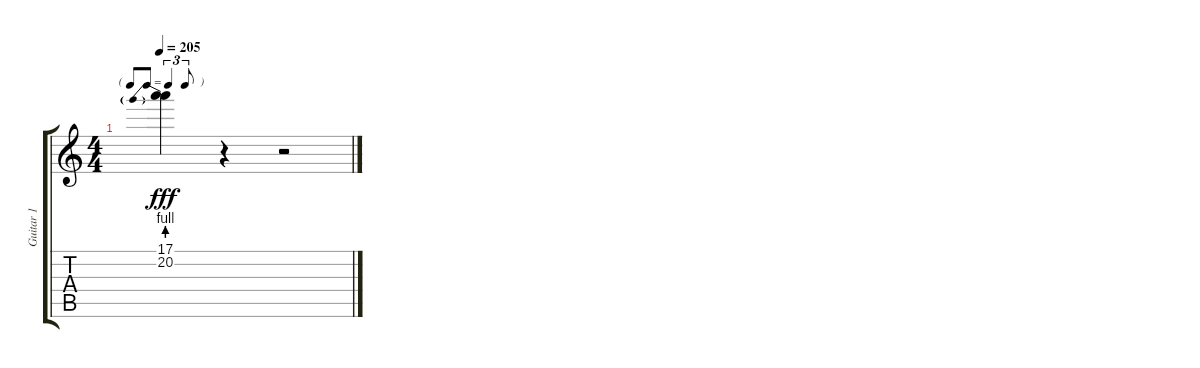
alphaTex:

\track ("Guitar 1" "Guitar 1") {instrument distortionguitar}
\staff {score tabs}
\tuning (E4 B3 G3 D3 A2 E2) {hide}
\ts (4 4)
\tf triplet8th
\tempo 205
\clef g2
\ks c
(17.1 20.2{be (prebend 0 4 60 4)}).4{dy fff} r.4 r.2
